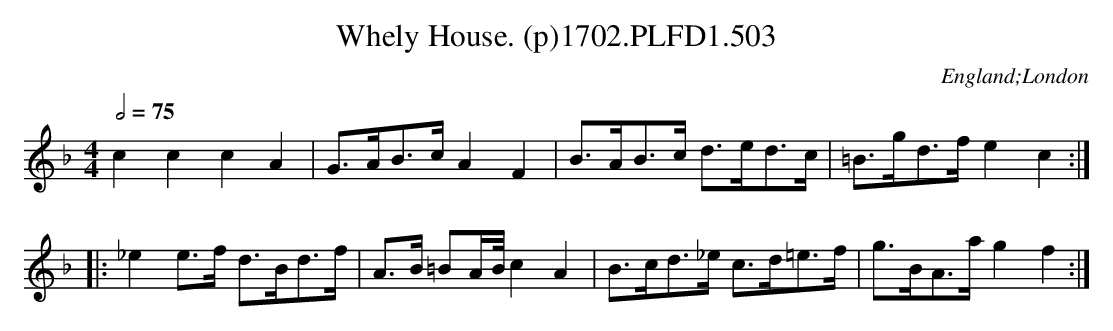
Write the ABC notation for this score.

X:1
T:Whely House. (p)1702.PLFD1.503
M:4/4
L:1/8
Q:1/2=75
O:England;London
K:F
c2c2c2A2|G>AB>cA2F2|B>AB>c d>ed>c|=B>gd>fe2c2:|
|:_e2e>f d>Bd>f|A>B =BA/2B/4c2A2|B>cd>_e c>d=e>f|g>BA>ag2f2:|
